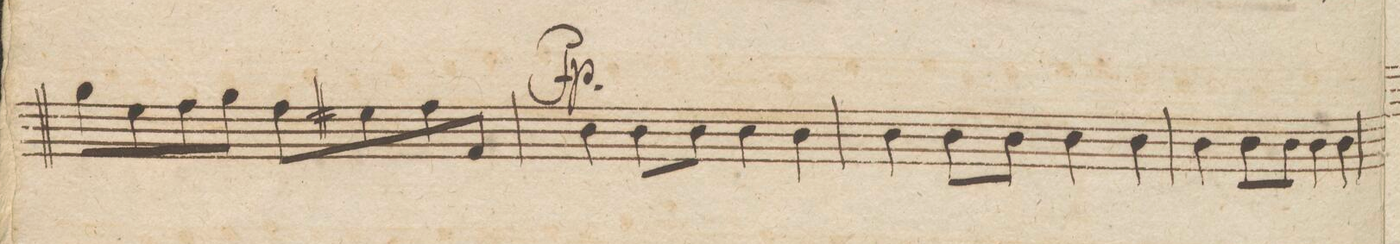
**kern	**dynam
*I"Viole.	*
*clefC3	*
*k[]	*
*met(c)	*
*M4/4	*
8a\L	.
8f\	.
8g\	.
8a\J	.
8g\L	.
8f#X\	.
8g\	.
8G/J	.
=123	=123
4c\	fp
8c\L	.
8c\J	.
4c\	.
4c\	.
=124	=124
4c\	.
8c\L	.
8c\J	.
4c\	.
4c\	.
=125	=125
4c\	.
8c\L	.
8c\J	.
4c\	.
4c\	.
=126	=126
*-	*-
